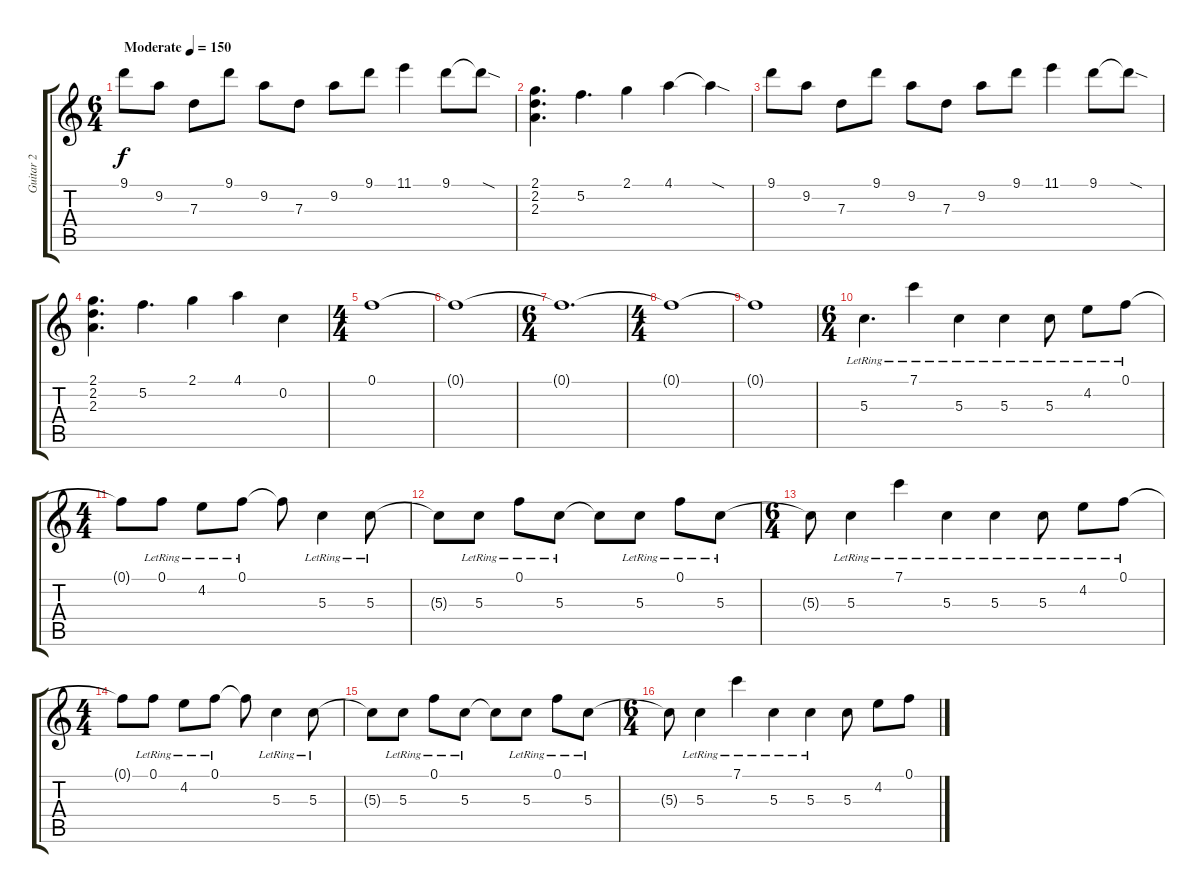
\track ("Guitar 2" "Guitar 2") {instrument overdrivenguitar}
\staff {score tabs}
\tuning (F4 C4 G3 D3 F2 C2) {hide}
\ts (6 4)
\tempo (150 "Moderate")
\clef g2
\ks c
9.1.8{dy f instrument overdrivenguitar} 9.2.8 7.3.8 9.1.8 9.2.8 7.3.8 9.2.8 9.1.8 11.1.4 9.1.8 9.1{sod t}.8 |
(2.1 2.2 2.3).4{d} 5.2.4{d} 2.1.4 4.1.4 4.1{sod t}.4 |
9.1.8 9.2.8 7.3.8 9.1.8 9.2.8 7.3.8 9.2.8 9.1.8 11.1.4 9.1.8 9.1{sod t}.8 |
(2.1 2.2 2.3).4{d} 5.2.4{d} 2.1.4 4.1.4 0.2.4 |
\ts (4 4)
0.1.1 |
0.1{t}.1 |
\ts (6 4)
0.1{t}.1{d} |
\ts (4 4)
0.1{t}.1 |
0.1{t}.1 |
\ts (6 4)
5.3{lr}.4{d instrument overdrivenguitar} 7.1{lr}.4 5.3{lr}.4 5.3{lr}.4 5.3{lr}.8 4.2{lr}.8 0.1{lr}.8 |
\ts (4 4)
0.1{t}.8 0.1{lr}.8 4.2{lr}.8 0.1{lr}.8 0.1{t}.8 5.3{lr}.4 5.3{lr}.8 |
5.3{t}.8 5.3{lr}.8 0.1{lr}.8 5.3{lr}.8 5.3{t}.8 5.3{lr}.8 0.1{lr}.8 5.3{lr}.8 |
\ts (6 4)
5.3{t}.8 5.3{lr}.4 7.1{lr}.4 5.3{lr}.4 5.3{lr}.4 5.3{lr}.8 4.2{lr}.8 0.1{lr}.8 |
\ts (4 4)
0.1{t}.8 0.1{lr}.8 4.2{lr}.8 0.1{lr}.8 0.1{t}.8 5.3{lr}.4 5.3{lr}.8 |
5.3{t}.8 5.3{lr}.8 0.1{lr}.8 5.3{lr}.8 5.3{t}.8 5.3{lr}.8 0.1{lr}.8 5.3{lr}.8 |
\ts (6 4)
5.3{t}.8 5.3{lr}.4 7.1{lr}.4 5.3{lr}.4 5.3{lr}.4 5.3.8 4.2.8 0.1.8
